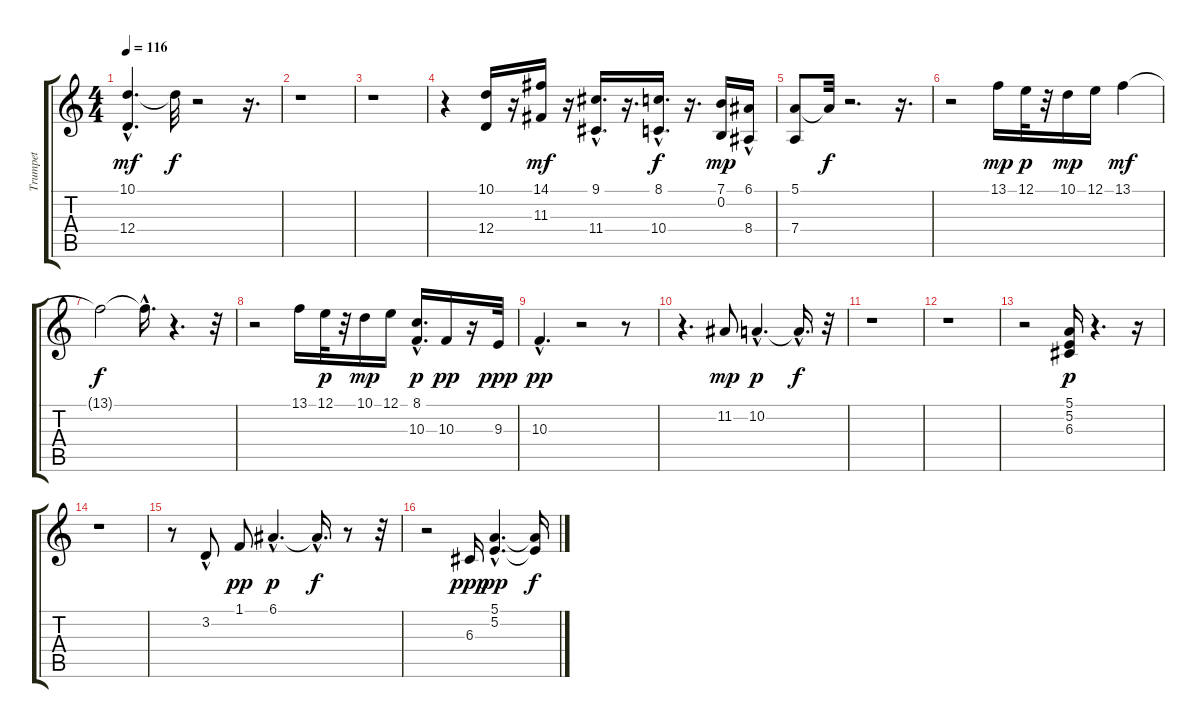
\track ("Trumpet" "Trumpet") {instrument trumpet}
\staff {score tabs}
\tuning (E4 B3 G3 D3 A2 E2) {hide}
\ts (4 4)
\tempo 116
\clef g2
\ks c
(10.1{hac} 12.4).4{d dy mf} 10.1{t}.32{dy f} r.2 r.16{d} |
r.1 |
r.1 |
r.4 (10.1 12.4).16 r.16 (14.1 11.3).16{dy mf} r.16 (9.1{hac} 11.4{hac}).16{d} r.16{d} (8.1{hac} 10.4{hac}).16{d dy f} r.16{d} (7.1 0.2).16{dy mp} (6.1 8.4{hac}).16 |
(5.1 7.4).8 5.1{t}.32{dy f} r.2{d} r.16{d} |
r.2 13.1.16{dy mp} 12.1.32{dy p} r.32 10.1.16{dy mp} 12.1.16 13.1.4{dy mf} |
13.1{t}.2{dy f} 13.1{hac t}.16{d} r.4{d} r.32 |
r.2 13.1.16 12.1.32{dy p} r.32 10.1.16{dy mp} 12.1.16 (8.1{hac} 10.3).16{d dy p} 10.3.16{dy pp} r.16 9.3.32{dy ppp} |
10.3{hac}.4{d dy pp} r.2 r.8 |
r.4{d} 11.2.8{dy mp} 10.2{hac}.4{d dy p} 10.2{hac t}.16{d dy f} r.32 |
r.1 |
r.1 |
r.2 (5.1 5.2 6.3).16{dy p instrument acousticguitarsteel} r.4{d} r.16 |
r.1 |
r.8 3.2{hac}.8 1.1.8{dy pp} 6.1{hac}.4{d dy p} 6.1{hac t}.16{d dy f} r.8 r.32 |
r.2 6.3.16{dy ppp} (5.1{hac} 5.2{hac}).4{d dy pp} (5.1{t} 5.2{t}).16{dy f}
